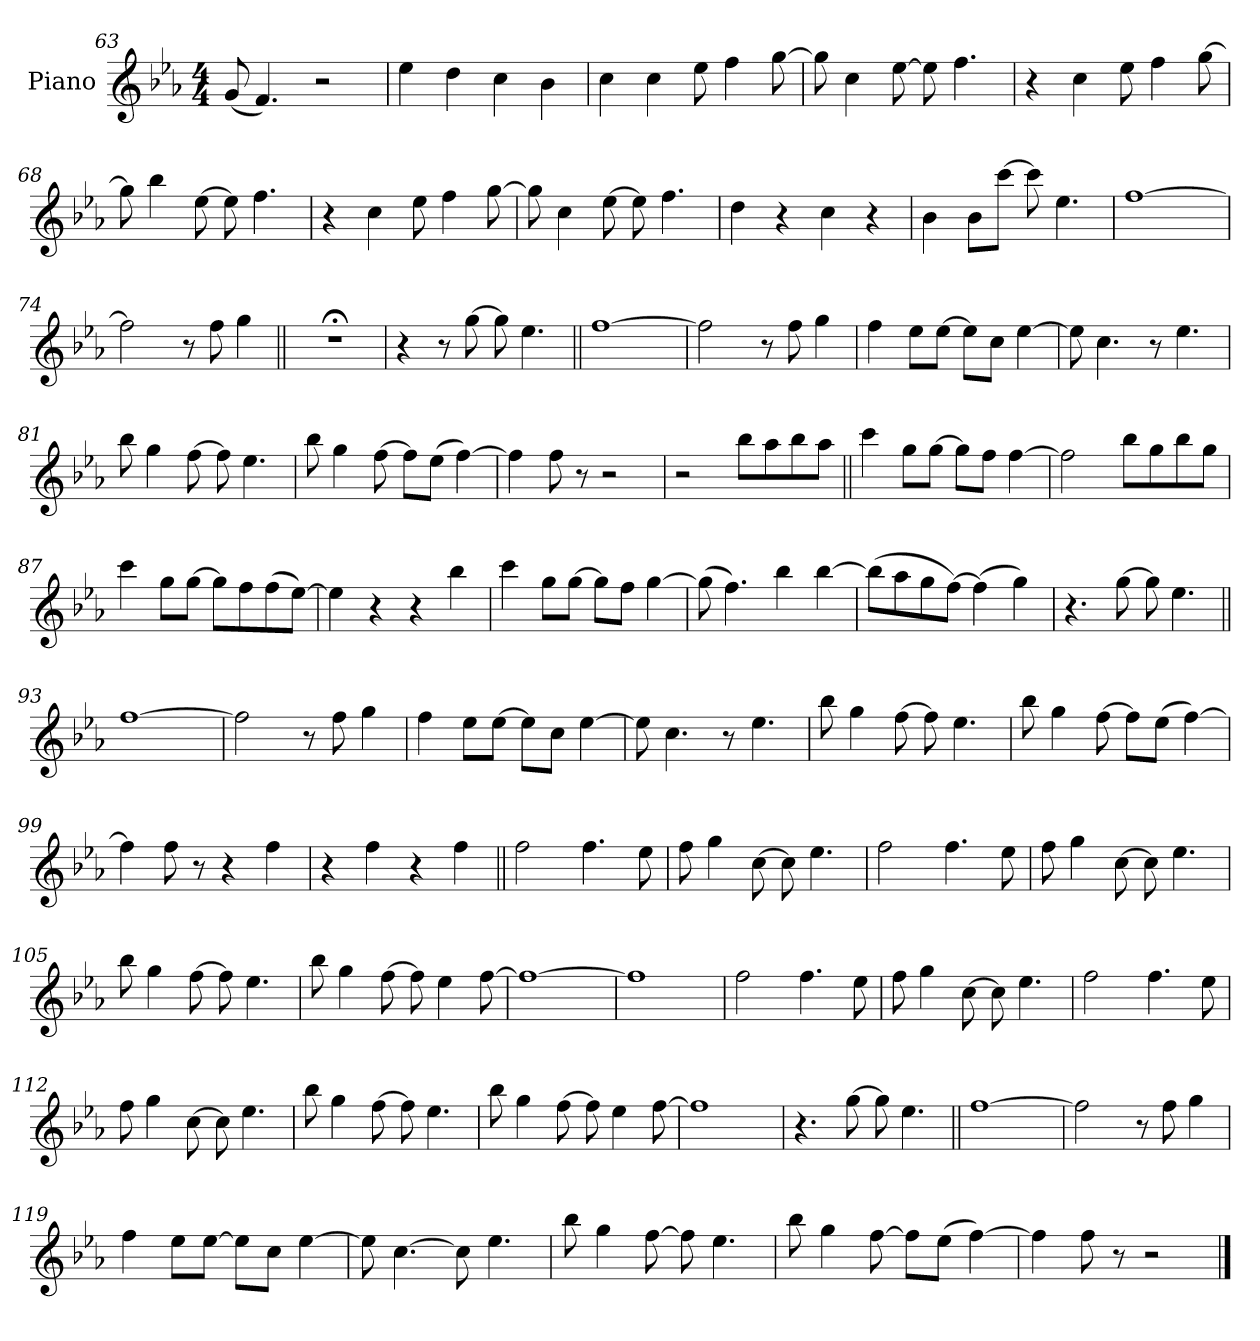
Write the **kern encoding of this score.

**kern
*part1
*staff1
*I"Piano
*I'Pno.
*clefG2
*k[b-e-a-]
*M4/4
=63
(8g
4.f)
2r
=64
4ee-
4dd
4cc
4b-
=65
4cc
4cc
8ee-
4ff
[8gg
=66
8gg]
4cc
[8ee-
8ee-]
4.ff
=67
4r
4cc
8ee-
4ff
[8gg
=68
8gg]
4bb-
[8ee-
8ee-]
4.ff
=69
4r
4cc
8ee-
4ff
[8gg
=70
8gg]
4cc
[8ee-
8ee-]
4.ff
=71
4dd
4r
4cc
4r
=72
4b-
8b-L
[8cccJ
8ccc]
4.ee-
=73
[1ff
=74
2ff]
8r
8ff
4gg
=75||
1r;<
=76
4r
8r
[8gg
8gg]
4.ee-
=77||
[1ff
=78
2ff]
8r
8ff
4gg
=79
4ff
8ee-L
[8ee-J
8ee-L]
8ccJ
[4ee-
=80
8ee-]
4.cc
8r
4.ee-
=81
8bb-
4gg
[8ff
8ff]
4.ee-
=82
8bb-
4gg
[8ff
8ffL]
(8ee-J
[4ff)
=83
4ff]
8ff
8r
2r
=84
2r
8bb-L
8aa-
8bb-
8aa-J
=85||
4ccc
8ggL
[8ggJ
8ggL]
8ffJ
[4ff
=86
2ff]
8bb-L
8gg
8bb-
8ggJ
=87
4ccc
8ggL
[8ggJ
8ggL]
8ff
(8ff
[8ee-J)
=88
4ee-]
4r
4r
4bb-
=89
4ccc
8ggL
[8ggJ
8ggL]
8ffJ
[4gg
=90
(8gg]
4.ff)
4bb-
[4bb-
=91
(8bb-L]
8aa-
8gg
[8ffJ)
(4ff]
4gg)
=92
4.r
[8gg
8gg]
4.ee-
=93||
[1ff
=94
2ff]
8r
8ff
4gg
=95
4ff
8ee-L
[8ee-J
8ee-L]
8ccJ
[4ee-
=96
8ee-]
4.cc
8r
4.ee-
=97
8bb-
4gg
[8ff
8ff]
4.ee-
=98
8bb-
4gg
[8ff
8ffL]
(8ee-J
[4ff)
=99
4ff]
8ff
8r
4r
4ff!
=100
4r
4ff!
4r
4ff!
=101||
2ff!
4.ff!
8ee-!
=102
8ff!
4gg!
[8cc!
8cc!]
4.ee-!
=103
2ff!
4.ff!
8ee-!
=104
8ff!
4gg!
[8cc!
8cc!]
4.ee-!
=105
8bb-!
4gg!
[8ff!
8ff!]
4.ee-!
=106
8bb-!
4gg!
[8ff!
8ff!]
4ee-!
[8ff!
=107
1ff!_
=108
1ff!]
=109
2ff!
4.ff!
8ee-!
=110
8ff!
4gg!
[8cc!
8cc!]
4.ee-!
=111
2ff!
4.ff!
8ee-!
=112
8ff!
4gg!
[8cc!
8cc!]
4.ee-!
=113
8bb-!
4gg!
[8ff!
8ff!]
4.ee-!
=114
8bb-!
4gg!
[8ff!
8ff!]
4ee-!
[8ff!
=115
1ff!]
=116
4.r
[8gg
8gg]
4.ee-
=117||
[1ff
=118
2ff]
8r
8ff
4gg
=119
4ff
8ee-L
[8ee-J
8ee-L]
8ccJ
[4ee-
=120
8ee-]
[4.cc
8cc]
4.ee-
=121
8bb-
4gg
[8ff
8ff]
4.ee-
=122
8bb-
4gg
[8ff
8ffL]
(8ee-J
[4ff)
=123
4ff]
8ff
8r
2r
==
*-
